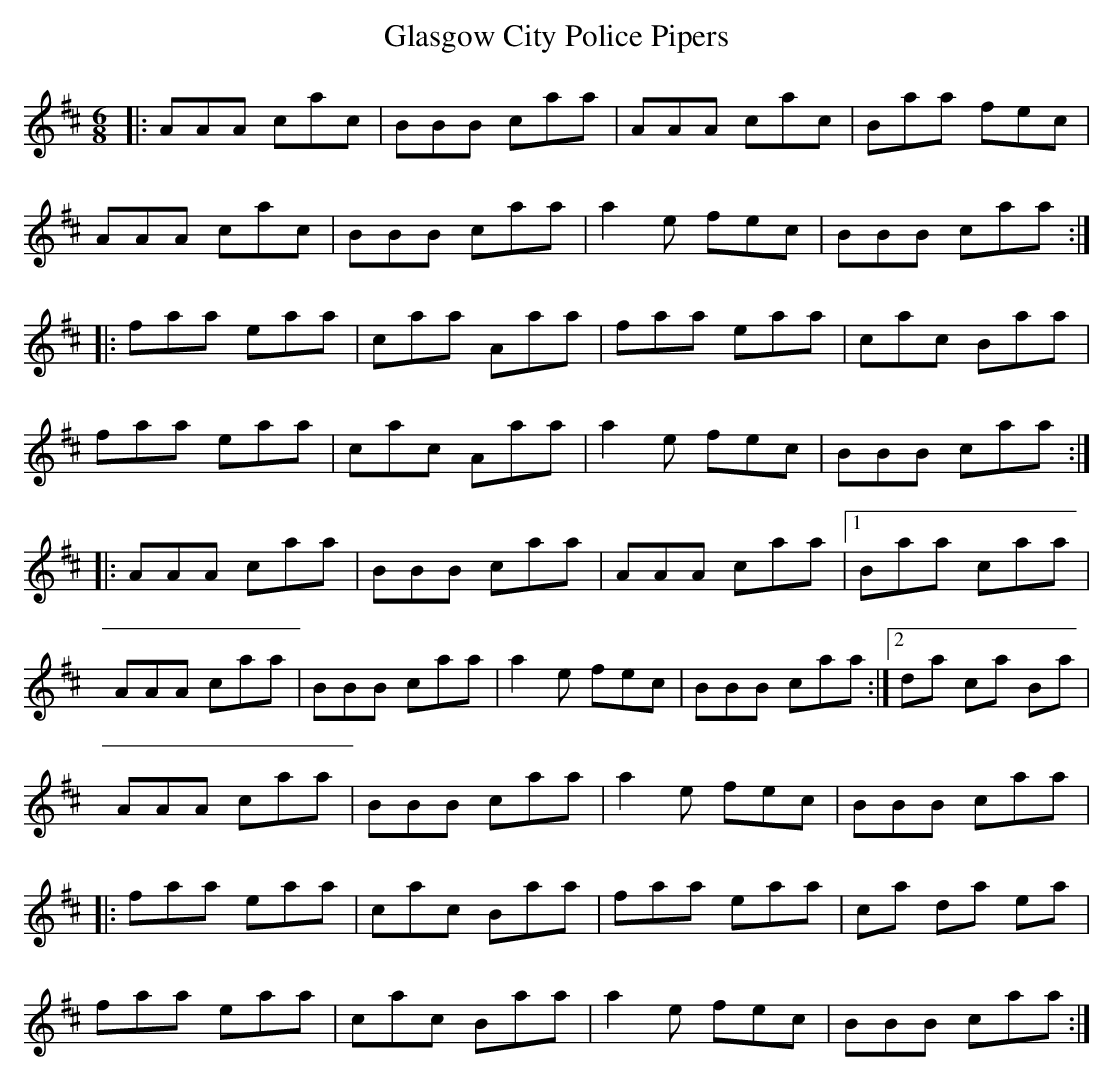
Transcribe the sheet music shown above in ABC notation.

X:1
T: Glasgow City Police Pipers
M: 6/8
L: 1/8
K: Dmaj
|:AAA cac|BBB caa|AAA cac|Baa fec|
AAA cac|BBB caa|a2 e fec|BBB caa:|
|:faa eaa|caa Aaa|faa eaa|cac Baa|
faa eaa|cac Aaa|a2 e fec|BBB caa:|
|:AAA caa|BBB caa|AAA caa|1 Baa caa|
AAA caa|BBB caa|a2 e fec|BBB caa:|2 da ca Ba|
AAA caa|BBB caa|a2 e fec|BBB caa|
|:faa eaa|cac Baa|faa eaa|ca da ea|
faa eaa|cac Baa|a2 e fec|BBB caa:|
